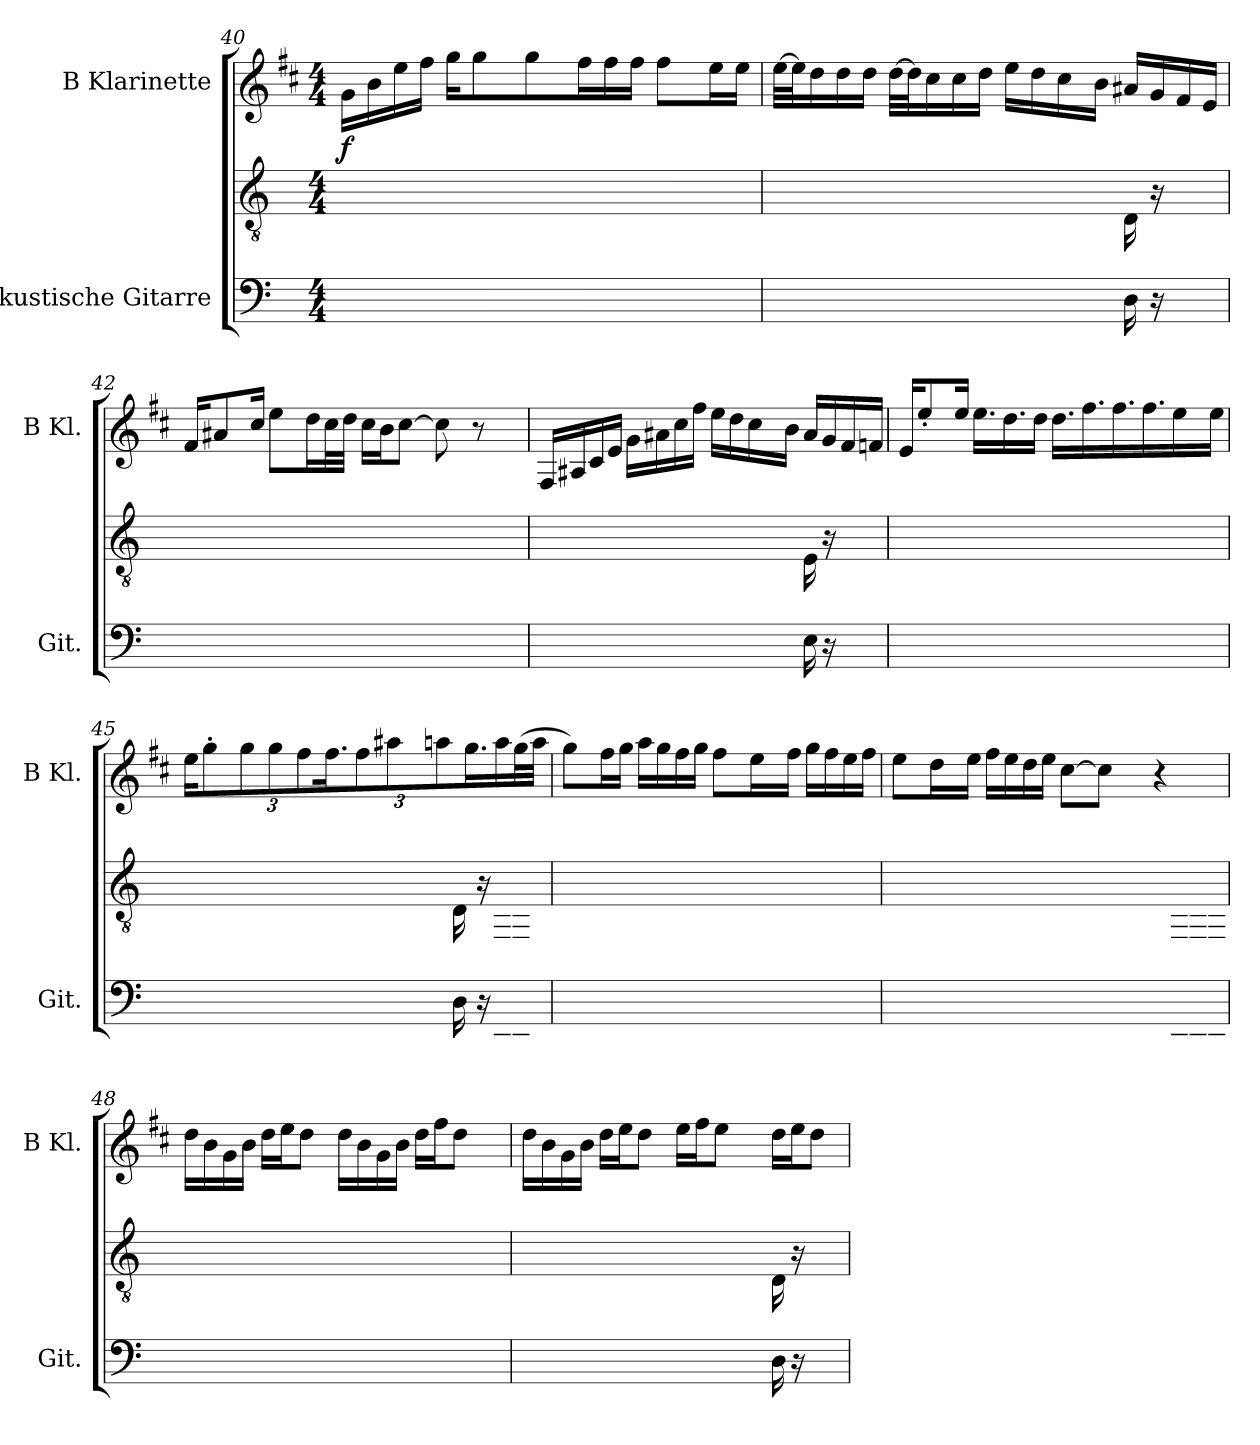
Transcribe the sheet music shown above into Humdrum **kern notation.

**kern	**kern	**kern	**dynam
*part2	*part2	*part1	*part1
*staff3	*staff2	*staff1	*staff1
*I"Akustische Gitarre	*	*I"B Klarinette	*
*I'Git.	*	*I'B Kl.	*
!!LO:LB:g=z
*	*clefGv2	*clefG2	*
*	*	*ITrd1c2	*
*k[]	*k[]	*k[]	*
*M4/4	*M4/4	*M4/4	*
=40	=40	=40	=40
!	!	!	!LO:DY:b
16D\ 16Ayy\ 16cyy\ 16fyy\ 16ayy\LL	16D\ 16A\yy 16c\yy 16f\yy 16a\yyLL	16f\LL	f
16D\ 16Ayy\ 16cyy\ 16fyy\ 16ayy\J	16D\ 16A\yy 16c\yy 16f\yy 16a\yy	16a\	.
16D\ 16Ayy\ 16cyy\ 16fyy\ 16ayy\L	16D\ 16A\yy 16c\yy 16f\yy 16a\yy	16dd\	.
16D\ 16Ayy\ 16cyy\ 16fyy\ 16ayy\JJ	16D\ 16A\yy 16c\yy 16f\yy 16a\yyJJ	16ee\JJ	.
16D\ 16Ayy\ 16cyy\ 16fyy\ 16ayy\LL	16D\ 16A\yy 16c\yy 16f\yy 16a\yyLL	16ff\KL	.
16D\ 16Ayy\ 16cyy\ 16fyy\ 16ayy\J	16D\ 16A\yy 16c\yy 16f\yy 16a\yy	8ff\	.
16D\ 16Ayy\ 16cyy\ 16fyy\ 16ayy\L	16D\ 16A\yy 16c\yy 16f\yy 16a\yy	.	.
16D\ 16Ayy\ 16cyy\ 16fyy\ 16ayy\JJ	16D\ 16A\yy 16c\yy 16f\yy 16a\yyJJ	8ff\	.
16D\ 16Ayy\ 16cyy\ 16fyy\ 16ayy\LL	16D\ 16A\yy 16c\yy 16f\yy 16a\yyLL	.	.
16D\ 16Ayy\ 16cyy\ 16fyy\ 16ayy\J	16D\ 16A\yy 16c\yy 16f\yy 16a\yy	16ee\L	.
16D\ 16Ayy\ 16cyy\ 16fyy\ 16ayy\L	16D\ 16A\yy 16c\yy 16f\yy 16a\yy	16ee\	.
16D\ 16Ayy\ 16cyy\ 16fyy\ 16ayy\JJ	16D\ 16A\yy 16c\yy 16f\yy 16a\yyJJ	16ee\JJ	.
16D\ 16Ayy\ 16cyy\ 16fyy\ 16ayy\LL	16D\ 16A\yy 16c\yy 16f\yy 16a\yyLL	8ee\L	.
16D\ 16Ayy\ 16cyy\ 16fyy\ 16ayy\J	16D\ 16A\yy 16c\yy 16f\yy 16a\yy	.	.
16D\ 16Ayy\ 16cyy\ 16fyy\ 16ayy\L	16D\ 16A\yy 16c\yy 16f\yy 16a\yy	16dd\L	.
16D\ 16Ayy\ 16cyy\ 16fyy\ 16ayy\JJ	16D\ 16A\yy 16c\yy 16f\yy 16a\yyJJ	16dd\JJ	.
=41	=41	=41	=41
16D\ 16Ayy\ 16cyy\ 16fyy\ 16ayy\LL	16D\ 16A\yy 16c\yy 16f\yy 16a\yyLL	[32dd\LLL	.
.	.	32dd\J]	.
16D\ 16Ayy\ 16cyy\ 16fyy\ 16ayy\J	16D\ 16A\yy 16c\yy 16f\yy 16a\yy	16cc\	.
16D\ 16Ayy\ 16cyy\ 16fyy\ 16ayy\L	16D\ 16A\yy 16c\yy 16f\yy 16a\yy	16cc\	.
16D\ 16Ayy\ 16cyy\ 16fyy\ 16ayy\JJ	16D\ 16A\yy 16c\yy 16f\yy 16a\yyJJ	16cc\JJ	.
16D\ 16Ayy\ 16cyy\ 16fyy\ 16ayy\LL	16D\ 16A\yy 16c\yy 16f\yy 16a\yyLL	[32cc\LLL	.
.	.	32cc\J]	.
16D\ 16Ayy\ 16cyy\ 16fyy\ 16ayy\J	16D\ 16A\yy 16c\yy 16f\yy 16a\yy	16b\	.
16D\ 16Ayy\ 16cyy\ 16fyy\ 16ayy\L	16D\ 16A\yy 16c\yy 16f\yy 16a\yy	16b\	.
16D\ 16Ayy\ 16cyy\ 16fyy\ 16ayy\JJ	16D\ 16A\yy 16c\yy 16f\yy 16a\yyJJ	16cc\JJ	.
16D\ 16Ayy\ 16cyy\ 16fyy\ 16ayy\LL	16D\ 16A\yy 16c\yy 16f\yy 16a\yyLL	16dd\LL	.
16D\ 16Ayy\ 16cyy\ 16fyy\ 16ayy\J	16D\ 16A\yy 16c\yy 16f\yy 16a\yy	16cc\	.
32D\ 32Ayy\ 32cyy\ 32fyy\ 32ayy\LL	32D\ 32A\yy 32c\yy 32f\yy 32a\yyL	16b\	.
32D\ 32Ayy\ 32cyy\ 32fyy\ 32ayy\J	32D\ 32A\yy 32c\yy 32f\yy 32a\yyJ	.	.
16D\ 16Ayy\ 16cyy\ 16fyy\ 16ayy\JJ	16D\ 16A\yy 16c\yy 16f\yy 16a\yyJJ	16a\JJ	.
16D 16Ayy 16cyy 16fyy 16ayy	16D\ 16A\yy 16c\yy 16f\yy 16a\yy	16g#X/LL	.
16r	16r	16f/	.
16E\ 16Byy\ 16dyy\ 16g#yy\ 16byy\LL	16E\ 16B\yy 16d\yy 16g#X\yy 16b\yyLL	16e/	.
16E\ 16Byy\ 16dyy\ 16g#yy\ 16byy\JJ	16E\ 16B\yy 16d\yy 16g#\yy 16b\yyJJ	16d/JJ	.
!!LO:PB:g=z
=42	=42	=42	=42
16E\ 16Byy\ 16dyy\ 16g#yy\ 16byy\LL	16E\ 16B\yy 16d\yy 16g#X\yy 16b\yyLL	16e/KL	.
16E\ 16Byy\ 16dyy\ 16g#yy\ 16byy\J	16E\ 16B\yy 16d\yy 16g#\yy 16b\yy	8g#X/	.
16E\ 16Byy\ 16dyy\ 16g#yy\ 16byy\L	16E\ 16B\yy 16d\yy 16g#\yy 16b\yy	.	.
16E\ 16Byy\ 16dyy\ 16g#yy\ 16byy\JJ	16E\ 16B\yy 16d\yy 16g#\yy 16b\yyJJ	16b/Jk	.
16E\ 16Byy\ 16dyy\ 16g#yy\ 16byy\LL	16E\ 16B\yy 16d\yy 16g#\yy 16b\yyLL	8dd\L	.
16E\ 16Byy\ 16dyy\ 16g#yy\ 16byy\J	16E\ 16B\yy 16d\yy 16g#\yy 16b\yy	.	.
16E\ 16Byy\ 16dyy\ 16g#yy\ 16byy\L	16E\ 16B\yy 16d\yy 16g#\yy 16b\yy	16cc\L	.
16E\ 16Byy\ 16dyy\ 16g#yy\ 16byy\JJ	16E\ 16B\yy 16d\yy 16g#\yy 16b\yyJJ	32b\L	.
.	.	32cc\JJJ	.
16E\ 16Byy\ 16dyy\ 16g#yy\ 16byy\LL	16E\ 16B\yy 16d\yy 16g#\yy 16b\yyLL	16b\LL	.
16E\ 16Byy\ 16dyy\ 16g#yy\ 16byy\J	16E\ 16B\yy 16d\yy 16g#\yy 16b\yy	16a\J	.
16E\ 16Byy\ 16dyy\ 16g#yy\ 16byy\L	16E\ 16B\yy 16d\yy 16g#\yy 16b\yy	[8b\J	.
16E\ 16Byy\ 16dyy\ 16g#yy\ 16byy\JJ	16E\ 16B\yy 16d\yy 16g#\yy 16b\yyJJ	.	.
16E\ 16Byy\ 16dyy\ 16g#yy\ 16byy\LL	16E\ 16B\yy 16d\yy 16g#\yy 16b\yyLL	8b\]	.
16E\ 16Byy\ 16dyy\ 16g#yy\ 16byy\J	16E\ 16B\yy 16d\yy 16g#\yy 16b\yy	.	.
32E\ 32Byy\ 32dyy\ 32g#yy\ 32byy\LL	32E\ 32B\yy 32d\yy 32g#\yy 32b\yyL	8r	.
32E\ 32Byy\ 32dyy\ 32g#yy\ 32byy\J	32E\ 32B\yy 32d\yy 32g#\yy 32b\yyJ	.	.
16E\ 16Byy\ 16dyy\ 16g#yy\ 16byy\JJ	16E\ 16B\yy 16d\yy 16g#\yy 16b\yyJJ	.	.
=43	=43	=43	=43
16E\ 16Byy\ 16dyy\ 16g#yy\ 16byy\LL	16E\ 16B\yy 16d\yy 16g#X\yy 16b\yyLL	16E/LL	.
16E\ 16Byy\ 16dyy\ 16g#yy\ 16byy\J	16E\ 16B\yy 16d\yy 16g#\yy 16b\yy	16G#X/	.
16E\ 16Byy\ 16dyy\ 16g#yy\ 16byy\L	16E\ 16B\yy 16d\yy 16g#\yy 16b\yy	16B/	.
16E\ 16Byy\ 16dyy\ 16g#yy\ 16byy\JJ	16E\ 16B\yy 16d\yy 16g#\yy 16b\yyJJ	16d/JJ	.
16E\ 16Byy\ 16dyy\ 16g#yy\ 16byy\LL	16E\ 16B\yy 16d\yy 16g#\yy 16b\yyLL	16f\LL	.
16E\ 16Byy\ 16dyy\ 16g#yy\ 16byy\J	16E\ 16B\yy 16d\yy 16g#\yy 16b\yy	16g#X\	.
16E\ 16Byy\ 16dyy\ 16g#yy\ 16byy\L	16E\ 16B\yy 16d\yy 16g#\yy 16b\yy	16b\	.
16E\ 16Byy\ 16dyy\ 16g#yy\ 16byy\JJ	16E\ 16B\yy 16d\yy 16g#\yy 16b\yyJJ	16ee\JJ	.
16E\ 16Byy\ 16dyy\ 16g#yy\ 16byy\LL	16E\ 16B\yy 16d\yy 16g#\yy 16b\yyLL	16dd\LL	.
16E\ 16Byy\ 16dyy\ 16g#yy\ 16byy\J	16E\ 16B\yy 16d\yy 16g#\yy 16b\yy	16cc\	.
32E\ 32Byy\ 32dyy\ 32g#yy\ 32byy\LL	32E\ 32B\yy 32d\yy 32g#\yy 32b\yyL	16b\	.
32E\ 32Byy\ 32dyy\ 32g#yy\ 32byy\J	32E\ 32B\yy 32d\yy 32g#\yy 32b\yyJ	.	.
16E\ 16Byy\ 16dyy\ 16g#yy\ 16byy\JJ	16E\ 16B\yy 16d\yy 16g#\yy 16b\yyJJ	16a\JJ	.
16E 16Byy 16dyy 16g#yy 16byy	16E\ 16B\yy 16d\yy 16g#\yy 16b\yy	16g#/LL	.
16r	16r	16f/	.
16D\ 16Ayy\ 16cyy\ 16fyy\ 16ayy\LL	16D\ 16A\yy 16c\yy 16f\yy 16a\yyLL	16e/	.
16D\ 16Ayy\ 16cyy\ 16fyy\ 16ayy\JJ	16D\ 16A\yy 16c\yy 16f\yy 16a\yyJJ	16e-X/JJ	.
!!LO:LB:g=z
=44	=44	=44	=44
16D\ 16Ayy\ 16cyy\ 16fyy\ 16ayy\LL	16D\ 16A\yy 16c\yy 16f\yy 16a\yyLL	16d/KL	.
16D\ 16Ayy\ 16cyy\ 16fyy\ 16ayy\J	16D\ 16A\yy 16c\yy 16f\yy 16a\yy	8dd'/	.
16D\ 16Ayy\ 16cyy\ 16fyy\ 16ayy\L	16D\ 16A\yy 16c\yy 16f\yy 16a\yy	.	.
16D\ 16Ayy\ 16cyy\ 16fyy\ 16ayy\JJ	16D\ 16A\yy 16c\yy 16f\yy 16a\yyJJ	16dd/Jk	.
16D\ 16Ayy\ 16cyy\ 16fyy\ 16ayy\LL	16D\ 16A\yy 16c\yy 16f\yy 16a\yyLL	16.dd\LL	.
16D\ 16Ayy\ 16cyy\ 16fyy\ 16ayy\J	16D\ 16A\yy 16c\yy 16f\yy 16a\yy	.	.
.	.	16.cc\	.
16D\ 16Ayy\ 16cyy\ 16fyy\ 16ayy\L	16D\ 16A\yy 16c\yy 16f\yy 16a\yy	.	.
16D\ 16Ayy\ 16cyy\ 16fyy\ 16ayy\JJ	16D\ 16A\yy 16c\yy 16f\yy 16a\yyJJ	16cc\JJ	.
16D\ 16Ayy\ 16cyy\ 16fyy\ 16ayy\LL	16D\ 16A\yy 16c\yy 16f\yy 16a\yyLL	16.cc\LL	.
16D\ 16Ayy\ 16cyy\ 16fyy\ 16ayy\J	16D\ 16A\yy 16c\yy 16f\yy 16a\yy	.	.
.	.	16.ee\	.
16D\ 16Ayy\ 16cyy\ 16fyy\ 16ayy\L	16D\ 16A\yy 16c\yy 16f\yy 16a\yy	.	.
16D\ 16Ayy\ 16cyy\ 16fyy\ 16ayy\JJ	16D\ 16A\yy 16c\yy 16f\yy 16a\yyJJ	16.ee\	.
16D\ 16Ayy\ 16cyy\ 16fyy\ 16ayy\LL	16D\ 16A\yy 16c\yy 16f\yy 16a\yyLL	.	.
.	.	16.ee\	.
16D\ 16Ayy\ 16cyy\ 16fyy\ 16ayy\J	16D\ 16A\yy 16c\yy 16f\yy 16a\yy	.	.
32D\ 32Ayy\ 32cyy\ 32fyy\ 32ayy\LL	32D\ 32A\yy 32c\yy 32f\yy 32a\yyL	16dd\	.
32D\ 32Ayy\ 32cyy\ 32fyy\ 32ayy\J	32D\ 32A\yy 32c\yy 32f\yy 32a\yyJ	.	.
16D\ 16Ayy\ 16cyy\ 16fyy\ 16ayy\JJ	16D\ 16A\yy 16c\yy 16f\yy 16a\yyJJ	16dd\JJ	.
=45	=45	=45	=45
16D\ 16Ayy\ 16cyy\ 16fyy\ 16ayy\LL	16D\ 16A\yy 16c\yy 16f\yy 16a\yyLL	16dd\KL	.
16D\ 16Ayy\ 16cyy\ 16fyy\ 16ayy\J	16D\ 16A\yy 16c\yy 16f\yy 16a\yy	8ff'\	.
16D\ 16Ayy\ 16cyy\ 16fyy\ 16ayy\L	16D\ 16A\yy 16c\yy 16f\yy 16a\yy	.	.
*	*	*Xbrackettup	*
16D\ 16Ayy\ 16cyy\ 16fyy\ 16ayy\JJ	16D\ 16A\yy 16c\yy 16f\yy 16a\yyJJ	12ff\	.
16D\ 16Ayy\ 16cyy\ 16fyy\ 16ayy\LL	16D\ 16A\yy 16c\yy 16f\yy 16a\yyLL	.	.
.	.	12ff\	.
16D\ 16Ayy\ 16cyy\ 16fyy\ 16ayy\J	16D\ 16A\yy 16c\yy 16f\yy 16a\yy	.	.
.	.	12ee\	.
16D\ 16Ayy\ 16cyy\ 16fyy\ 16ayy\L	16D\ 16A\yy 16c\yy 16f\yy 16a\yy	.	.
16D\ 16Ayy\ 16cyy\ 16fyy\ 16ayy\JJ	16D\ 16A\yy 16c\yy 16f\yy 16a\yyJJ	16.ee\K	.
16D\ 16Ayy\ 16cyy\ 16fyy\ 16ayy\LL	16D\ 16A\yy 16c\yy 16f\yy 16a\yyLL	.	.
.	.	12ee\	.
16D\ 16Ayy\ 16cyy\ 16fyy\ 16ayy\J	16D\ 16A\yy 16c\yy 16f\yy 16a\yy	.	.
.	.	12gg#X\	.
32D\ 32Ayy\ 32cyy\ 32fyy\ 32ayy\LL	32D\ 32A\yy 32c\yy 32f\yy 32a\yyL	.	.
32D\ 32Ayy\ 32cyy\ 32fyy\ 32ayy\J	32D\ 32A\yy 32c\yy 32f\yy 32a\yyJ	.	.
16D\ 16Ayy\ 16cyy\ 16fyy\ 16ayy\JJ	16D\ 16A\yy 16c\yy 16f\yy 16a\yyJJ	.	.
.	.	12ggn\	.
16D 16Ayy 16cyy 16fyy 16ayy	16D\ 16A\yy 16c\yy 16f\yy 16a\yy	.	.
.	.	16.ff\L	.
16r	16r	.	.
16EE\ 16AAyy\ 16Dyy\ 16Gyy\LL	16EE\ 16AA\yy 16D\yy 16G\yyLL	16gg\	.
16EE\ 16AAyy\ 16Dyy\JJ	16EE\ 16AA\yy 16D\yyJJ	(32ff\L	.
.	.	32gg\JJJ	.
!!LO:LB:g=z
=46	=46	=46	=46
16E\ 16Byy\ 16dyy\ 16g#yy\ 16byy\LL	16E\ 16B\yy 16d\yy 16g#X\yy 16b\yyLL	8ff\L)	.
16E\ 16Byy\ 16dyy\ 16g#yy\ 16byy\J	16E\ 16B\yy 16d\yy 16g#\yy 16b\yy	.	.
16E\ 16Byy\ 16dyy\ 16g#yy\ 16byy\L	16E\ 16B\yy 16d\yy 16g#\yy 16b\yy	16ee\L	.
16E\ 16Byy\ 16dyy\ 16g#yy\ 16byy\JJ	16E\ 16B\yy 16d\yy 16g#\yy 16b\yyJJ	16ff\JJ	.
16E\ 16Byy\ 16dyy\ 16g#yy\ 16byy\LL	16E\ 16B\yy 16d\yy 16g#\yy 16b\yyLL	16gg\LL	.
16E\ 16Byy\ 16dyy\ 16g#yy\ 16byy\J	16E\ 16B\yy 16d\yy 16g#\yy 16b\yy	16ff\	.
16E\ 16Byy\ 16dyy\ 16g#yy\ 16byy\L	16E\ 16B\yy 16d\yy 16g#\yy 16b\yy	16ee\	.
16E\ 16Byy\ 16dyy\ 16g#yy\ 16byy\JJ	16E\ 16B\yy 16d\yy 16g#\yy 16b\yyJJ	16ff\JJ	.
16E\ 16Byy\ 16dyy\ 16g#yy\ 16byy\LL	16E\ 16B\yy 16d\yy 16g#\yy 16b\yyLL	8ee\L	.
16E\ 16Byy\ 16dyy\ 16g#yy\ 16byy\J	16E\ 16B\yy 16d\yy 16g#\yy 16b\yy	.	.
32E\ 32Byy\ 32dyy\ 32g#yy\ 32byy\LL	32E\ 32B\yy 32d\yy 32g#\yy 32b\yyL	16dd\L	.
32E\ 32Byy\ 32dyy\ 32g#yy\ 32byy\J	32E\ 32B\yy 32d\yy 32g#\yy 32b\yyJ	.	.
16E\ 16Byy\ 16dyy\ 16g#yy\ 16byy\JJ	16E\ 16B\yy 16d\yy 16g#\yy 16b\yyJJ	16ee\JJ	.
16E\ 16Byy\ 16dyy\ 16g#yy\ 16byy\LL	16E\ 16B\yy 16d\yy 16g#\yy 16b\yyLL	16ff\LL	.
16E\ 16Byy\ 16dyy\ 16g#yy\ 16byy\J	16E\ 16B\yy 16d\yy 16g#\yy 16b\yy	16ee\	.
16E\ 16Byy\ 16dyy\ 16g#yy\ 16byy\L	16E\ 16B\yy 16d\yy 16g#\yy 16b\yy	16dd\	.
16E\ 16Byy\ 16dyy\ 16g#yy\ 16byy\JJ	16E\ 16B\yy 16d\yy 16g#\yy 16b\yyJJ	16ee\JJ	.
=47	=47	=47	=47
16E\ 16Byy\ 16dyy\ 16g#yy\ 16byy\LL	16E\ 16B\yy 16d\yy 16g#X\yy 16b\yyLL	8dd\L	.
16E\ 16Byy\ 16dyy\ 16g#yy\ 16byy\J	16E\ 16B\yy 16d\yy 16g#\yy 16b\yy	.	.
32E\ 32Byy\ 32dyy\ 32g#yy\ 32byy\LL	32E\ 32B\yy 32d\yy 32g#\yy 32b\yyL	16cc\L	.
32E\ 32Byy\ 32dyy\ 32g#yy\ 32byy\J	32E\ 32B\yy 32d\yy 32g#\yy 32b\yyJ	.	.
16E\ 16Byy\ 16dyy\ 16g#yy\ 16byy\JJ	16E\ 16B\yy 16d\yy 16g#\yy 16b\yyJJ	16dd\JJ	.
16E\ 16Byy\ 16dyy\ 16g#yy\ 16byy\LL	16E\ 16B\yy 16d\yy 16g#\yy 16b\yyLL	16ee\LL	.
16E\ 16Byy\ 16dyy\ 16g#yy\ 16byy\J	16E\ 16B\yy 16d\yy 16g#\yy 16b\yy	16dd\	.
16E\ 16Byy\ 16dyy\ 16g#yy\ 16byy\L	16E\ 16B\yy 16d\yy 16g#\yy 16b\yy	16cc\	.
16E\ 16Byy\ 16dyy\ 16g#yy\ 16byy\JJ	16E\ 16B\yy 16d\yy 16g#\yy 16b\yyJJ	16dd\JJ	.
16E\ 16Byy\ 16dyy\ 16g#yy\ 16byy\LL	16E\ 16B\yy 16d\yy 16g#\yy 16b\yyLL	[8b\L	.
16E\ 16Byy\ 16dyy\ 16g#yy\ 16byy\J	16E\ 16B\yy 16d\yy 16g#\yy 16b\yy	.	.
32E\ 32Byy\ 32dyy\ 32g#yy\ 32byy\LL	32E\ 32B\yy 32d\yy 32g#\yy 32b\yyL	8b\J]	.
32E\ 32Byy\ 32dyy\ 32g#yy\ 32byy\J	32E\ 32B\yy 32d\yy 32g#\yy 32b\yyJ	.	.
16E\ 16Byy\ 16dyy\ 16g#yy\ 16byy\JJ	16E\ 16B\yy 16d\yy 16g#\yy 16b\yyJJ	.	.
16E\ 16Byy\ 16dyy\ 16g#yy\ 16byy\LL	16E\ 16B\yy 16d\yy 16g#\yy 16b\yyLL	4r	.
16EEJ	16EE\	.	.
16EE\ 16AAyy\ 16Dyy\L	16EE\ 16AA\yy 16D\yy	.	.
16EE\ 16AAyy\JJ	16EE\ 16AA\yyJJ	.	.
!!LO:PB:g=z
=48	=48	=48	=48
16D\ 16Ayy\ 16cyy\ 16fyy\ 16ayy\LL	16D\ 16A\yy 16c\yy 16f\yy 16a\yyLL	16cc\LL	.
16D\ 16Ayy\ 16cyy\ 16fyy\ 16ayy\J	16D\ 16A\yy 16c\yy 16f\yy 16a\yy	16a\	.
16D\ 16Ayy\ 16cyy\ 16fyy\ 16ayy\L	16D\ 16A\yy 16c\yy 16f\yy 16a\yy	16f\	.
16D\ 16Ayy\ 16cyy\ 16fyy\ 16ayy\JJ	16D\ 16A\yy 16c\yy 16f\yy 16a\yyJJ	16a\JJ	.
16D\ 16Ayy\ 16cyy\ 16fyy\ 16ayy\LL	16D\ 16A\yy 16c\yy 16f\yy 16a\yyLL	16cc\LL	.
16D\ 16Ayy\ 16cyy\ 16fyy\ 16ayy\J	16D\ 16A\yy 16c\yy 16f\yy 16a\yy	16dd\J	.
16D\ 16Ayy\ 16cyy\ 16fyy\ 16ayy\L	16D\ 16A\yy 16c\yy 16f\yy 16a\yy	8cc\J	.
16D\ 16Ayy\ 16cyy\ 16fyy\ 16ayy\JJ	16D\ 16A\yy 16c\yy 16f\yy 16a\yyJJ	.	.
16D\ 16Ayy\ 16cyy\ 16fyy\ 16ayy\LL	16D\ 16A\yy 16c\yy 16f\yy 16a\yyLL	16cc\LL	.
16D\ 16Ayy\ 16cyy\ 16fyy\ 16ayy\J	16D\ 16A\yy 16c\yy 16f\yy 16a\yy	16a\	.
16D\ 16Ayy\ 16cyy\ 16fyy\ 16ayy\L	16D\ 16A\yy 16c\yy 16f\yy 16a\yy	16f\	.
16D\ 16Ayy\ 16cyy\ 16fyy\ 16ayy\JJ	16D\ 16A\yy 16c\yy 16f\yy 16a\yyJJ	16a\JJ	.
16D\ 16Ayy\ 16cyy\ 16fyy\ 16ayy\LL	16D\ 16A\yy 16c\yy 16f\yy 16a\yyLL	16cc\LL	.
16D\ 16Ayy\ 16cyy\ 16fyy\ 16ayy\J	16D\ 16A\yy 16c\yy 16f\yy 16a\yy	16ee\J	.
32D\ 32Ayy\ 32cyy\ 32fyy\ 32ayy\LL	32D\ 32A\yy 32c\yy 32f\yy 32a\yyL	8cc\J	.
32D\ 32Ayy\ 32cyy\ 32fyy\ 32ayy\J	32D\ 32A\yy 32c\yy 32f\yy 32a\yyJ	.	.
16D\ 16Ayy\ 16cyy\ 16fyy\ 16ayy\JJ	16D\ 16A\yy 16c\yy 16f\yy 16a\yyJJ	.	.
=49	=49	=49	=49
16D\ 16Ayy\ 16cyy\ 16fyy\ 16ayy\LL	16D\ 16A\yy 16c\yy 16f\yy 16a\yyLL	16cc\LL	.
16D\ 16Ayy\ 16cyy\ 16fyy\ 16ayy\J	16D\ 16A\yy 16c\yy 16f\yy 16a\yy	16a\	.
16D\ 16Ayy\ 16cyy\ 16fyy\ 16ayy\L	16D\ 16A\yy 16c\yy 16f\yy 16a\yy	16f\	.
16D\ 16Ayy\ 16cyy\ 16fyy\ 16ayy\JJ	16D\ 16A\yy 16c\yy 16f\yy 16a\yyJJ	16a\JJ	.
16D\ 16Ayy\ 16cyy\ 16fyy\ 16ayy\LL	16D\ 16A\yy 16c\yy 16f\yy 16a\yyLL	16cc\LL	.
16D\ 16Ayy\ 16cyy\ 16fyy\ 16ayy\J	16D\ 16A\yy 16c\yy 16f\yy 16a\yy	16dd\J	.
16D\ 16Ayy\ 16cyy\ 16fyy\ 16ayy\L	16D\ 16A\yy 16c\yy 16f\yy 16a\yy	8cc\J	.
16D\ 16Ayy\ 16cyy\ 16fyy\ 16ayy\JJ	16D\ 16A\yy 16c\yy 16f\yy 16a\yyJJ	.	.
16D\ 16Ayy\ 16cyy\ 16fyy\ 16ayy\LL	16D\ 16A\yy 16c\yy 16f\yy 16a\yyLL	16dd\LL	.
16D\ 16Ayy\ 16cyy\ 16fyy\ 16ayy\J	16D\ 16A\yy 16c\yy 16f\yy 16a\yy	16ee\J	.
32D\ 32Ayy\ 32cyy\ 32fyy\ 32ayy\LL	32D\ 32A\yy 32c\yy 32f\yy 32a\yyL	8dd\J	.
32D\ 32Ayy\ 32cyy\ 32fyy\ 32ayy\J	32D\ 32A\yy 32c\yy 32f\yy 32a\yyJ	.	.
16D\ 16Ayy\ 16cyy\ 16fyy\ 16ayy\JJ	16D\ 16A\yy 16c\yy 16f\yy 16a\yyJJ	.	.
16D 16Ayy 16cyy 16fyy 16ayy	16D\ 16A\yy 16c\yy 16f\yy 16a\yy	16cc\LL	.
16r	16r	16dd\J	.
16E\ 16Byy\ 16dyy\ 16g#yy\ 16byy\LL	16E\ 16B\yy 16d\yy 16g#X\yy 16b\yyLL	8cc\J	.
16E\ 16Byy\ 16dyy\ 16g#yy\ 16byy\JJ	16E\ 16B\yy 16d\yy 16g#\yy 16b\yyJJ	.	.
=	=	=	=
*-	*-	*-	*-
